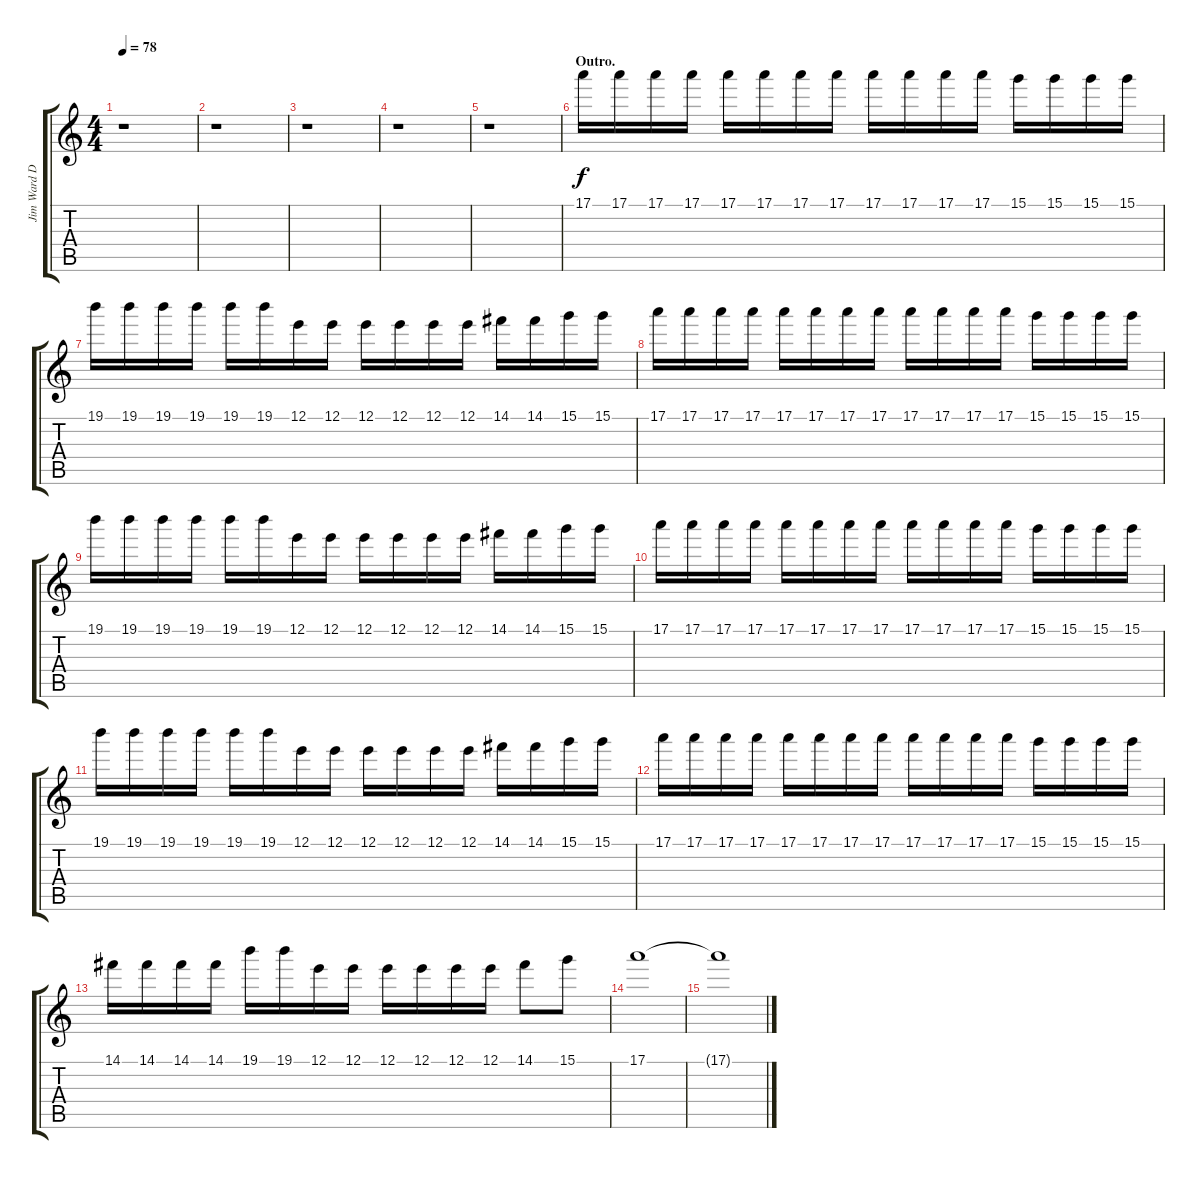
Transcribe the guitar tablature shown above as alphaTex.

\track ("Jim Ward Dirty" "Jim Ward D") {instrument distortionguitar}
\staff {score tabs}
\tuning (E4 B3 G3 D3 A2 D2) {hide}
\ts (4 4)
\tempo 78
\clef g2
\ks c
r.1{dy f} |
r.1 |
r.1 |
r.1 |
r.1 |
\section ("" "Outro.")
17.1.16 17.1.16 17.1.16 17.1.16 17.1.16 17.1.16 17.1.16 17.1.16 17.1.16 17.1.16 17.1.16 17.1.16 15.1.16 15.1.16 15.1.16 15.1.16 |
19.1.16 19.1.16 19.1.16 19.1.16 19.1.16 19.1.16 12.1.16 12.1.16 12.1.16 12.1.16 12.1.16 12.1.16 14.1.16 14.1.16 15.1.16 15.1.16 |
17.1.16 17.1.16 17.1.16 17.1.16 17.1.16 17.1.16 17.1.16 17.1.16 17.1.16 17.1.16 17.1.16 17.1.16 15.1.16 15.1.16 15.1.16 15.1.16 |
19.1.16 19.1.16 19.1.16 19.1.16 19.1.16 19.1.16 12.1.16 12.1.16 12.1.16 12.1.16 12.1.16 12.1.16 14.1.16 14.1.16 15.1.16 15.1.16 |
17.1.16 17.1.16 17.1.16 17.1.16 17.1.16 17.1.16 17.1.16 17.1.16 17.1.16 17.1.16 17.1.16 17.1.16 15.1.16 15.1.16 15.1.16 15.1.16 |
19.1.16 19.1.16 19.1.16 19.1.16 19.1.16 19.1.16 12.1.16 12.1.16 12.1.16 12.1.16 12.1.16 12.1.16 14.1.16 14.1.16 15.1.16 15.1.16 |
17.1.16 17.1.16 17.1.16 17.1.16 17.1.16 17.1.16 17.1.16 17.1.16 17.1.16 17.1.16 17.1.16 17.1.16 15.1.16 15.1.16 15.1.16 15.1.16 |
14.1.16 14.1.16 14.1.16 14.1.16 19.1.16 19.1.16 12.1.16 12.1.16 12.1.16 12.1.16 12.1.16 12.1.16 14.1.8 15.1.8 |
17.1.1 |
17.1{t}.1
